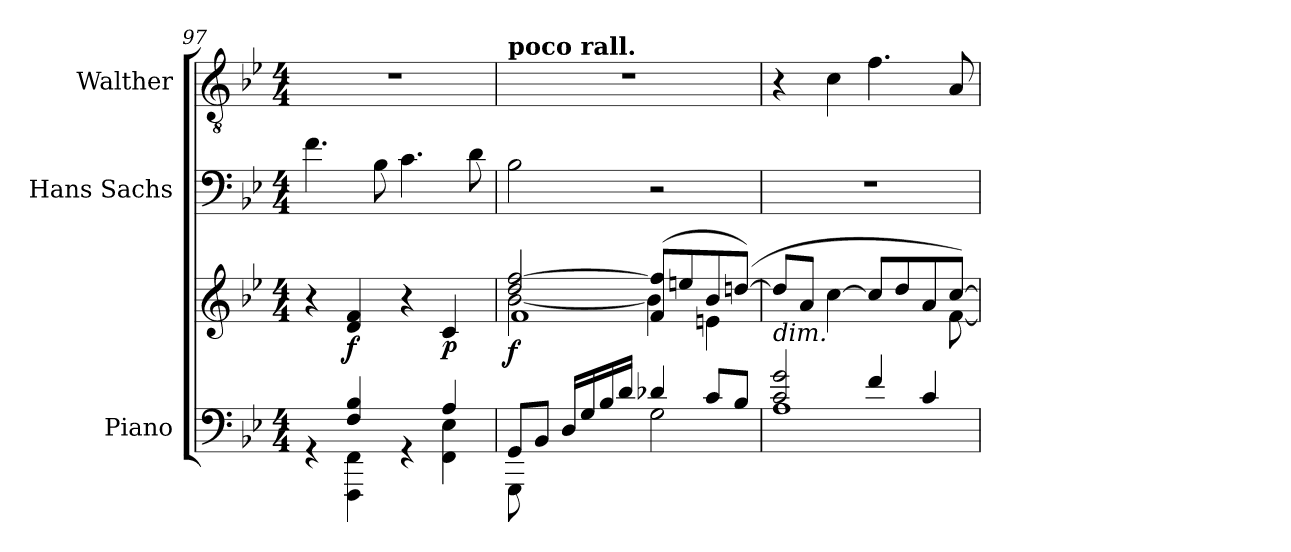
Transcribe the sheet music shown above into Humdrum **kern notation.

**kern	**kern	**dynam	**kern	**kern
*part3	*part3	*part3	*part2	*part1
*staff4	*staff3	*staff3/4	*staff2	*staff1
*I"Piano	*	*	*I"Hans Sachs	*I"Walther
*I'Pno.	*	*	*I'H. S.	*I'W.
*clefF4	*clefG2	*	*clefF4	*clefGv2
*k[b-e-]	*k[b-e-]	*	*k[b-e-]	*k[b-e-]
*M4/4	*M4/4	*	*M4/4	*M4/4
=97	=97	=97	=97	=97
*^	*	*	*	*
4rGG	4ryy	4r	.	4.f\	1r
!	!	!	!LO:DY:b	!	!
4F/ 4B-/	4FFF\ 4FF\	4d/ 4f/	f	.	.
.	.	.	.	8B-\	.
4rGG	4ryy	4r	.	4.c\	.
!	!	!	!LO:DY:b	!	!
4A/	4FF\ 4E-\	4c/	p	.	.
.	.	.	.	8d\	.
=98	=98	=98	=98	=98	=98
*	*	*	*	*	*MM72
*	*	*^	*	*	*
*	*	*	*^	*	*	*
!	!	!	!	!	!	!	!LO:TX:a:B:t=poco rall.
!	!	!	!	!	!LO:DY:b	!	!
8GG/L	8GGG\	(>2dd/ [2ff/	[2b-\	(>1f	f	2B-\	1r
8BB-/J	4.ryy	.	.	.	.	.	.
16D/LL	.	.	.	.	.	.	.
16G/	.	.	.	.	.	.	.
16B-/	.	.	.	.	.	.	.
16d/JJ)	.	.	.	.	.	.	.
4d-X/	2G\	(8f/ 8ff/]L	4b-\]	.	.	2r	.
.	.	8een/	.	.	.	.	.
8c/L	.	8b-/	4en\	.	.	.	.
8B-/J	.	(>[8ddn/J)	.	.	.	.	.
*	*	*	*v	*v	*	*	*
=99	=99	=99	=99	=99	=99	=99
!	!	!LO:TX:b:i:t=dim.	!	!	!	!
2c/ 2g/	1A	8dd/L]	2..ryy	.	1r	4r
.	.	8a/J	.	.	.	.
.	.	[4cc\	.	.	.	4c\
4f/	.	8cc/L]	.	.	.	4.f\
.	.	8dd/	.	.	.	.
4c/	.	8a/	.	.	.	.
.	.	[8cc/J)	[8f\	.	.	8A/
*v	*v	*	*	*	*	*
*	*v	*v	*	*	*
=	=	=	=	=
*-	*-	*-	*-	*-
